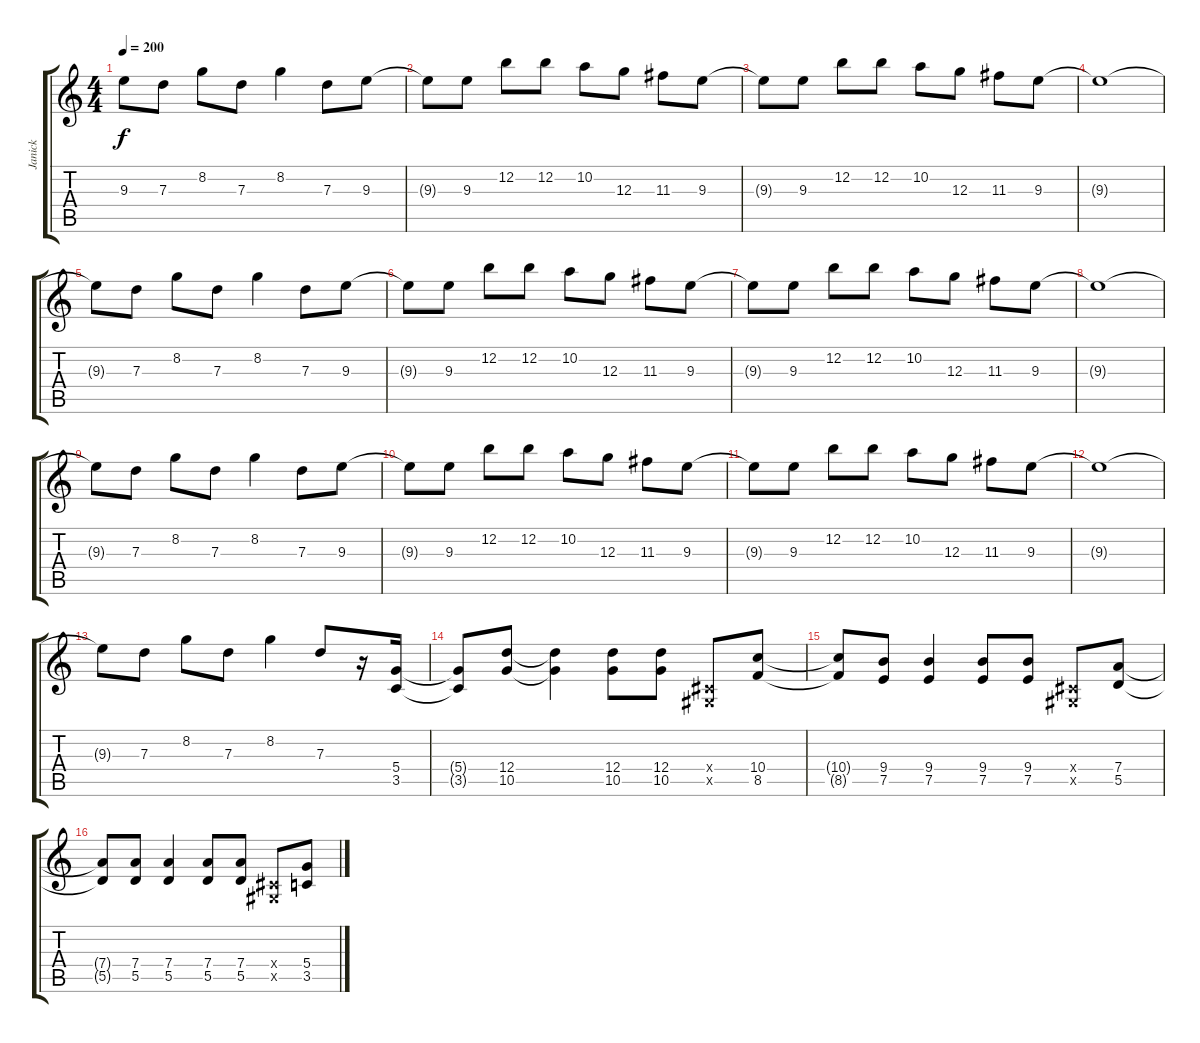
\track ("Janick" "Janick") {instrument distortionguitar}
\staff {score tabs}
\tuning (E4 B3 G3 D3 A2 E2) {hide}
\ts (4 4)
\tempo 200
\clef g2
\ks c
9.3{t}.8{dy f} 7.3.8 8.2.8 7.3.8 8.2.4 7.3.8 9.3.8 |
9.3{t}.8 9.3.8 12.2.8 12.2.8 10.2.8 12.3.8 11.3.8 9.3.8 |
9.3{t}.8 9.3.8 12.2.8 12.2.8 10.2.8 12.3.8 11.3.8 9.3.8 |
9.3{t}.1 |
9.3{t}.8 7.3.8 8.2.8 7.3.8 8.2.4 7.3.8 9.3.8 |
9.3{t}.8 9.3.8 12.2.8 12.2.8 10.2.8 12.3.8 11.3.8 9.3.8 |
9.3{t}.8 9.3.8 12.2.8 12.2.8 10.2.8 12.3.8 11.3.8 9.3.8 |
9.3{t}.1 |
9.3{t}.8 7.3.8 8.2.8 7.3.8 8.2.4 7.3.8 9.3.8 |
9.3{t}.8 9.3.8 12.2.8 12.2.8 10.2.8 12.3.8 11.3.8 9.3.8 |
9.3{t}.8 9.3.8 12.2.8 12.2.8 10.2.8 12.3.8 11.3.8 9.3.8 |
9.3{t}.1 |
9.3{t}.8 7.3.8 8.2.8 7.3.8 8.2.4 7.3.8 r.16 (5.4 3.5).16 |
(5.4{t} 3.5{t}).8 (12.4 10.5).8 (12.4{t} 10.5{t}).4 (12.4 10.5).8 (12.4 10.5).8 (-1.4{x} -1.5{x}).8 (10.4 8.5).8 |
(10.4{t} 8.5{t}).8 (9.4 7.5).8 (9.4 7.5).4 (9.4 7.5).8 (9.4 7.5).8 (-1.4{x} -1.5{x}).8 (7.4 5.5).8 |
(7.4{t} 5.5{t}).8 (7.4 5.5).8 (7.4 5.5).4 (7.4 5.5).8 (7.4 5.5).8 (-1.4{x} -1.5{x}).8 (5.4 3.5).8
